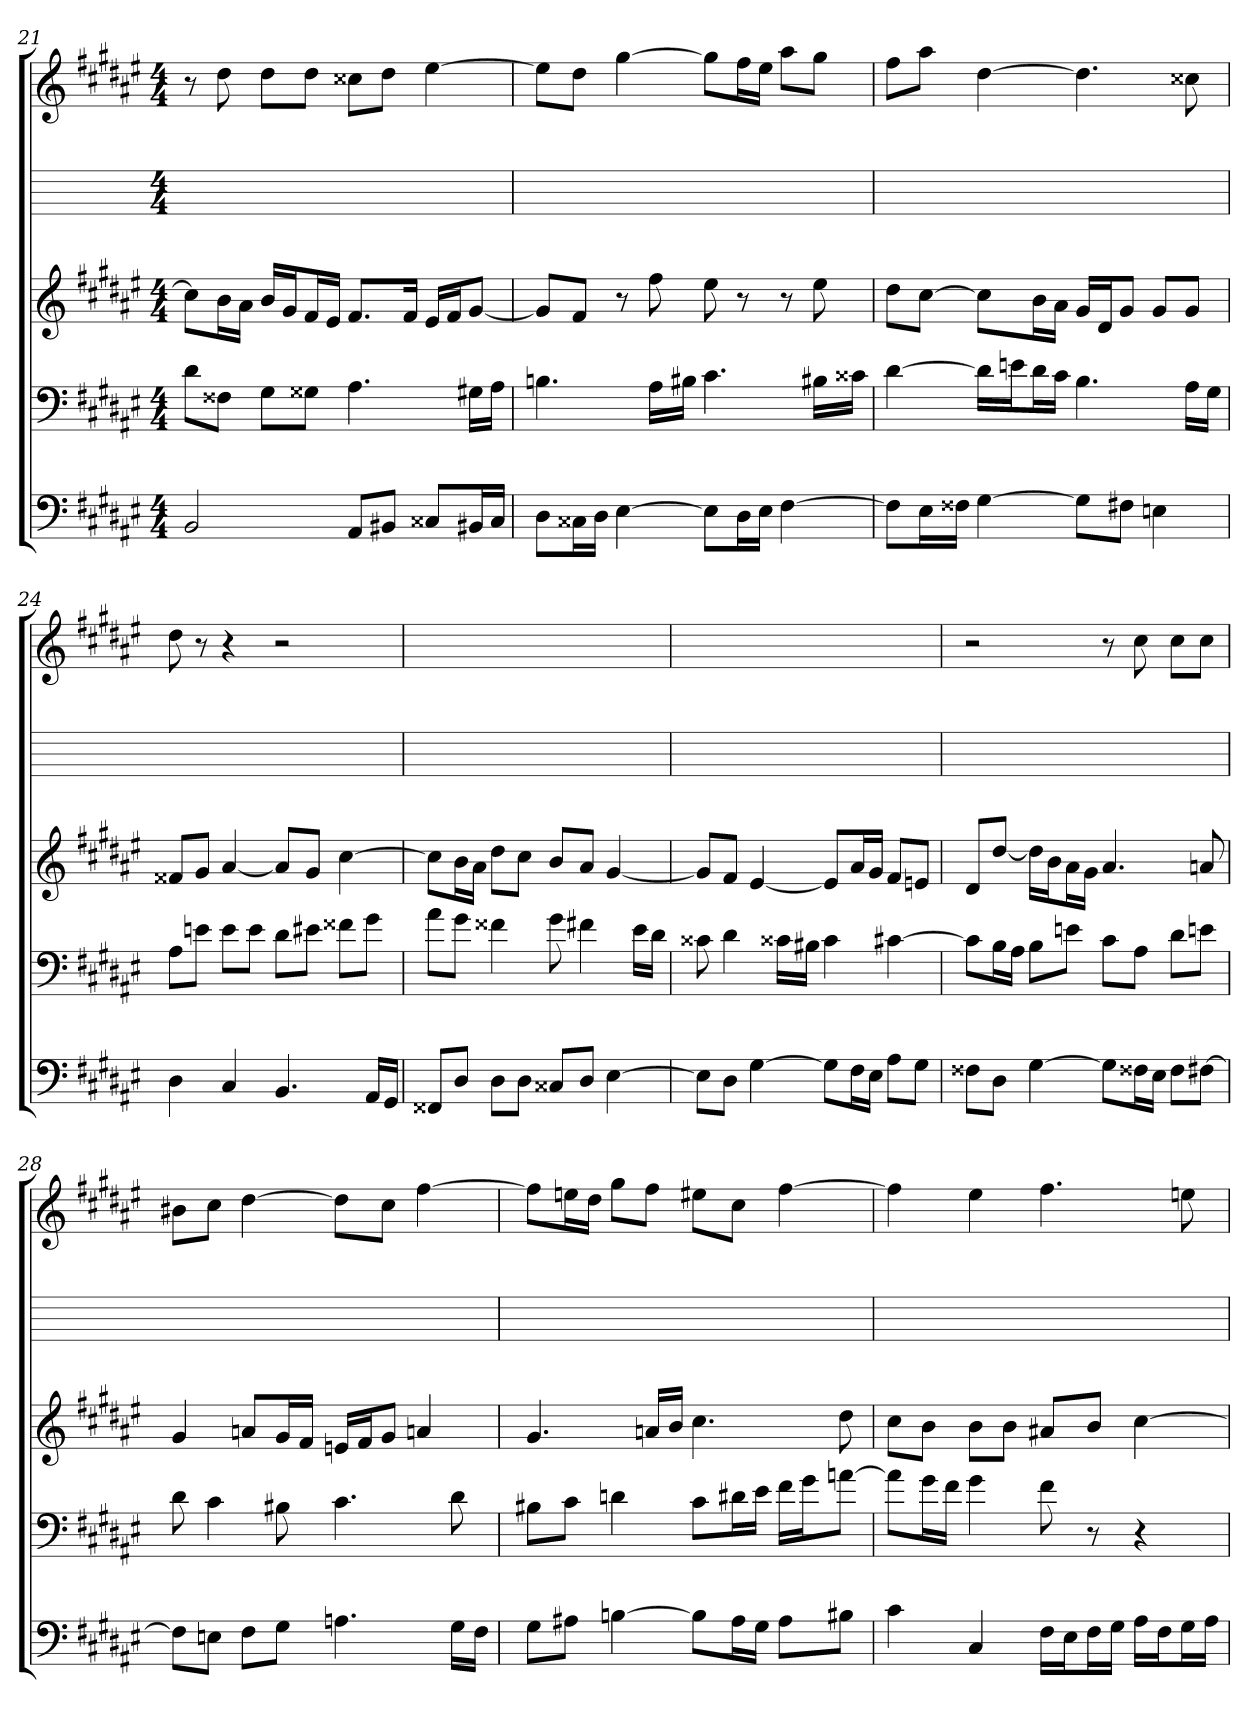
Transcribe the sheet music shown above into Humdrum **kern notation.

**kern	**kern	**kern	**kern	**kern
*part5	*part4	*part3	*part2	*part1
*staff5	*staff4	*staff3	*staff2	*staff1
*clefF4	*clefF4	*clefG2	*	*clefG2
*k[f#c#g#d#a#e#]	*k[f#c#g#d#a#e#]	*k[f#c#g#d#a#e#]	*	*k[f#c#g#d#a#e#]
*M4/4	*M4/4	*M4/4	*M4/4	*M4/4
=21	=21	=21	=21	=21
2BB	8d#\L	8cc#\L]	1ryy	8r
.	8F##X\J	16b\L	.	8dd#
.	.	16a#\JJ	.	.
.	8G#\L	16b/LL	.	8dd#\L
.	.	16g#/J	.	.
.	8G##X\J	16f#/L	.	8dd#\J
.	.	16e#/JJ	.	.
8AA#/L	4.A#	8.f#/L	.	8cc##X\L
8BB#X/J	.	.	.	8dd#\J
.	.	16f#/Jk	.	.
8C##X/L	.	16e#/LL	.	[4ee#
.	.	16f#/J	.	.
16BB#X/L	16G#X\LL	[8g#/J	.	.
16C##/JJ	16A#\JJ	.	.	.
=22	=22	=22	=22	=22
8D#\L	4.Bn	8g#/L]	1ryy	8ee#\L]
16C##X\L	.	8f#/J	.	8dd#\J
16D#\JJ	.	.	.	.
[4E#	.	8r	.	[4gg#
.	16A#\LL	8ff#	.	.
.	16B#X\JJ	.	.	.
8E#\L]	4.c#	8ee#	.	8gg#\L]
16D#\L	.	8r	.	16ff#\L
16E#\JJ	.	.	.	16ee#\JJ
[4F#	.	8r	.	8aa#\L
.	16B#X\LL	8ee#	.	8gg#\J
.	16c##X\JJ	.	.	.
=23	=23	=23	=23	=23
8F#\L]	[4d#	8dd#\L	1ryy	8ff#\L
16E#\L	.	[8cc#\J	.	8aa#\J
16F##X\JJ	.	.	.	.
[4G#	16d#\LL]	8cc#\L]	.	[4dd#
.	16en\J	.	.	.
.	16d#\L	16b\L	.	.
.	16c#\JJ	16a#\JJ	.	.
8G#\L]	4.B	16g#/LL	.	4.dd#]
.	.	16d#/J	.	.
8F#X\J	.	8g#/J	.	.
4En	.	8g#/L	.	.
.	16A#\LL	8g#/J	.	8cc##X
.	16G#\JJ	.	.	.
=24	=24	=24	=24	=24
4D#	8A#\L	8f##X/L	1ryy	8dd#
.	8en\J	8g#/J	.	8r
4C#	8e\L	[4a#	.	4r
.	8e\J	.	.	.
4.BB	8d#\L	8a#/L]	.	2r
.	8e#X\J	8g#/J	.	.
.	8f##X\L	[4cc#	.	.
16AA#/LL	8g#\J	.	.	.
16GG#/JJ	.	.	.	.
=25	=25	=25	=25	=25
8FF##X/L	8a#\L	8cc#\L]	1ryy	1ryy
8D#/J	8g#\J	16b\L	.	.
.	.	16a#\JJ	.	.
8D#\L	4f##X	8dd#\L	.	.
8D#\J	.	8cc#\J	.	.
8C##X/L	8g#	8b/L	.	.
8D#/J	4f#X	8a#/J	.	.
[4E#	.	[4g#	.	.
.	16e#\LL	.	.	.
.	16d#\JJ	.	.	.
=26	=26	=26	=26	=26
8E#\L]	8c##X	8g#/L]	1ryy	1ryy
8D#\J	4d#	8f#/J	.	.
[4G#	.	[4e#	.	.
.	16c##X\LL	.	.	.
.	16B#X\JJ	.	.	.
8G#\L]	4c##	8e#/L]	.	.
16F#\L	.	16a#/L	.	.
16E#\JJ	.	16g#/JJ	.	.
8A#\L	[4c#X	8f#/L	.	.
8G#\J	.	8en/J	.	.
=27	=27	=27	=27	=27
8F##X\L	8c#\L]	8d#/L	1ryy	2r
8D#\J	16B\L	[8dd#/J	.	.
.	16A#\JJ	.	.	.
[4G#	8B\L	16dd#\LL]	.	.
.	.	16b\J	.	.
.	8en\J	16a#\L	.	.
.	.	16g#\JJ	.	.
8G#\L]	8c#\L	4.a#	.	8r
16F##X\L	8A#\J	.	.	8cc#
16E#\JJ	.	.	.	.
8F##\L	8d#\L	.	.	8cc#\L
[8F#X\J	8en\J	8an	.	8cc#\J
=28	=28	=28	=28	=28
8F#\L]	8d#	4g#	1ryy	8b#X\L
8En\J	4c#	.	.	8cc#\J
8F#\L	.	8an/L	.	[4dd#
8G#\J	8B#X	16g#/L	.	.
.	.	16f#/JJ	.	.
4.An	4.c#	16en/LL	.	8dd#\L]
.	.	16f#/J	.	.
.	.	8g#/J	.	8cc#\J
.	.	4an	.	[4ff#
16G#\LL	8d#	.	.	.
16F#\JJ	.	.	.	.
=29	=29	=29	=29	=29
8G#\L	8B#X\L	4.g#	1ryy	8ff#\L]
8A#X\J	8c#\J	.	.	16een\L
.	.	.	.	16dd#\JJ
[4Bn	4dn	.	.	8gg#\L
.	.	16an/LL	.	8ff#\J
.	.	16b/JJ	.	.
8B\L]	8c#\L	4.cc#	.	8ee#X\L
16A#\L	16d#X\L	.	.	8cc#\J
16G#\JJ	16e#\JJ	.	.	.
8A#\L	16f#\LL	.	.	[4ff#
.	16g#\J	.	.	.
8B#X\J	[8an\J	8dd#	.	.
=30	=30	=30	=30	=30
4c#	8a\L]	8cc#\L	1ryy	4ff#]
.	16g#\L	8b\J	.	.
.	16f#\JJ	.	.	.
4C#	4g#	8b\L	.	4ee#
.	.	8b\J	.	.
16F#\LL	8f#	8a#X/L	.	4.ff#
16E#\J	.	.	.	.
16F#\L	8r	8b/J	.	.
16G#\JJ	.	.	.	.
16A#\LL	4r	[4cc#	.	.
16F#\J	.	.	.	.
16G#\L	.	.	.	8een
16A#\JJ	.	.	.	.
=	=	=	=	=
*-	*-	*-	*-	*-
